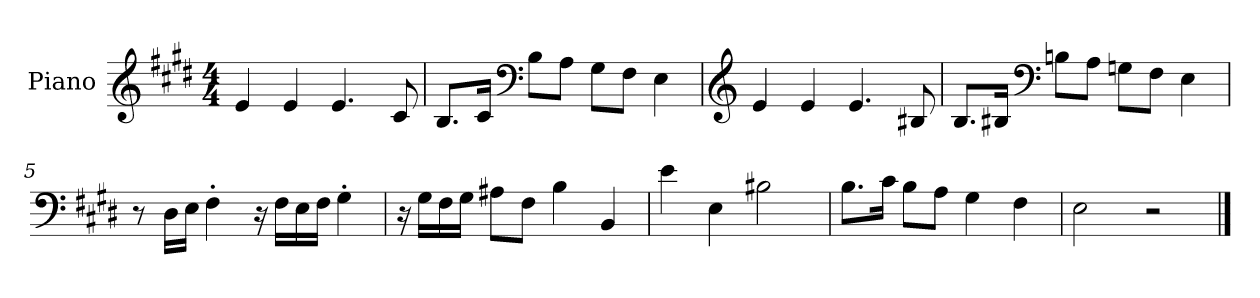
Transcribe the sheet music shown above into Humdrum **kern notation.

**kern
*part1
*staff1
*I"Piano
*I'Pno.
*clefG2
*k[f#c#g#d#]
*M4/4
*MM120
=1
4e/
4e/
4.e/
8c#/
=2
8.B/L
16c#/Jk
*clefF4
8B\L
8A\J
8G#\L
8F#\J
4E\
=3
*clefG2
4e/
4e/
4.e/
8B#X/
=4
8.B/L
16B#X/Jk
*clefF4
8Bn\L
8A\J
8Gn\L
8F#\J
4E\
=5
8r
16D#\LL
16E\JJ
4F#'\
16r
16F#\LL
16E\
16F#\JJ
4G#'\
!!LO:LB:g=z
=6
16r
16G#\LL
16F#\
16G#\JJ
8A#X\L
8F#\J
4B\
4BB/
=7
4e\
4E\
2B#X\
=8
8.B\L
16c#\Jk
8B\L
8A\J
4G#\
4F#\
=9
2E\
2r
==
*-
